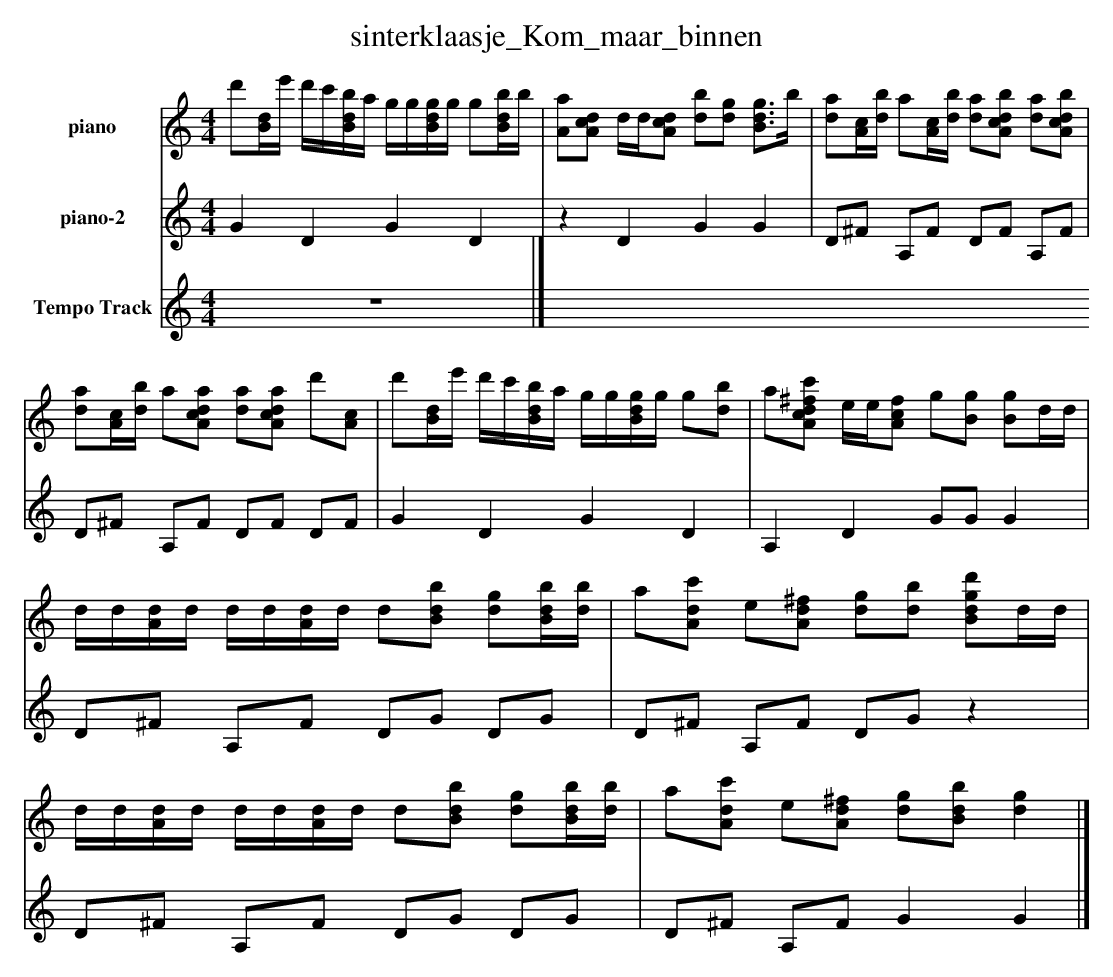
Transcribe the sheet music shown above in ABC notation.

X:1
T: sinterklaasje_Kom_maar_binnen
L: 1/4
M: 4/4
V: P1 name="piano"
V: P2 name="piano-2"
V: P3 name="Tempo Track"
K: C
[V: P1]  [M: 4/4]  d'/2[B/4d/4]e'/4 d'/4c'/4[B/4d/4b/4]a/4 g/4g/4[B/4d/4g/4]g/4 g/2[B/4d/4b/4]b/4 |  [A/2a/2][A/2c/2d/2] d/4d/4[A/2c/2d/2] [d/2b/2][d/2g/2] [B3/4d3/4g3/4]b/4 |  [d/2a/2][A/4c/4][d/4b/4] a/2[A/4c/4][d/4b/4] [d/2a/2][A/2c/2d/2b/2] [d/2a/2][A/2c/2d/2b/2] |  [d/2a/2][A/4c/4][d/4b/4] a/2[A/2c/2d/2a/2] [d/2a/2][A/2c/2d/2a/2] d'/2[A/2c/2] |  d'/2[B/4d/4]e'/4 d'/4c'/4[B/4d/4b/4]a/4 g/4g/4[B/4d/4g/4]g/4 g/2[d/2b/2] |  a/2[A/2c/2d/2^f/2c'/2] e/4e/4[A/2c/2f/2] g/2[B/2g/2] [B/2g/2]d/4d/4 |  d/4d/4[A/4d/4]d/4 d/4d/4[A/4d/4]d/4 d/2[B/2d/2b/2] [d/2g/2][B/4d/4b/4][d/4b/4] |  a/2[A/2d/2c'/2] e/2[A/2d/2^f/2] [d/2g/2][d/2b/2] [B/2d/2g/2d'/2]d/4d/4 |  d/4d/4[A/4d/4]d/4 d/4d/4[A/4d/4]d/4 d/2[B/2d/2b/2] [d/2g/2][B/4d/4b/4][d/4b/4] |  a/2[A/2d/2c'/2] e/2[A/2d/2^f/2] [d/2g/2][B/2d/2b/2] [dg] |]
[V: P2]  [M: 4/4]  G D G D | z D G G |  D/2^F/2 A,/2F/2 D/2F/2 A,/2F/2 |  D/2^F/2 A,/2F/2 D/2F/2 D/2F/2 |  G D G D |  A, D G/2G/2 G |  D/2^F/2 A,/2F/2 D/2G/2 D/2G/2 |  D/2^F/2 A,/2F/2 D/2G/2z |  D/2^F/2 A,/2F/2 D/2G/2 D/2G/2 |  D/2^F/2 A,/2F/2 G G |]
[V: P3]  [M: 4/4] Z |]
